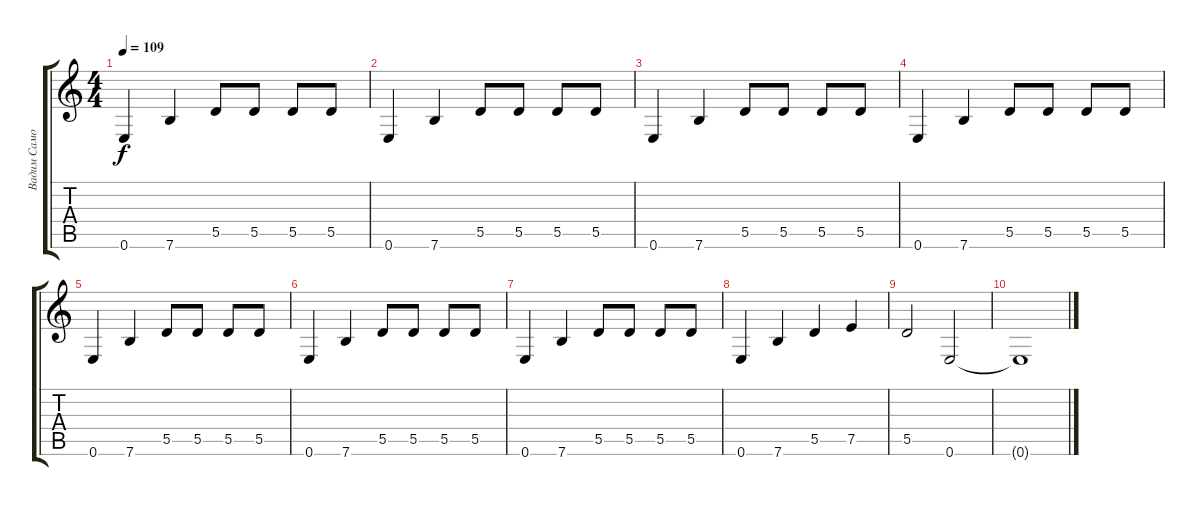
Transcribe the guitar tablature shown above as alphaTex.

\track ("Вадим Самойлов (гитара)" "Вадим Само") {instrument overdrivenguitar}
\staff {score tabs}
\tuning (E4 B3 G3 D3 A2 E2) {hide}
\ts (4 4)
\tempo 109
\clef g2
\ks c
0.6.4{dy f} 7.6.4 5.5.8 5.5.8 5.5.8 5.5.8 |
0.6.4 7.6.4 5.5.8 5.5.8 5.5.8 5.5.8 |
0.6.4 7.6.4 5.5.8 5.5.8 5.5.8 5.5.8 |
0.6.4 7.6.4 5.5.8 5.5.8 5.5.8 5.5.8 |
0.6.4 7.6.4 5.5.8 5.5.8 5.5.8 5.5.8 |
0.6.4 7.6.4 5.5.8 5.5.8 5.5.8 5.5.8 |
0.6.4 7.6.4 5.5.8 5.5.8 5.5.8 5.5.8 |
0.6.4 7.6.4 5.5.4 7.5.4 |
5.5.2 0.6.2 |
0.6{t}.1
